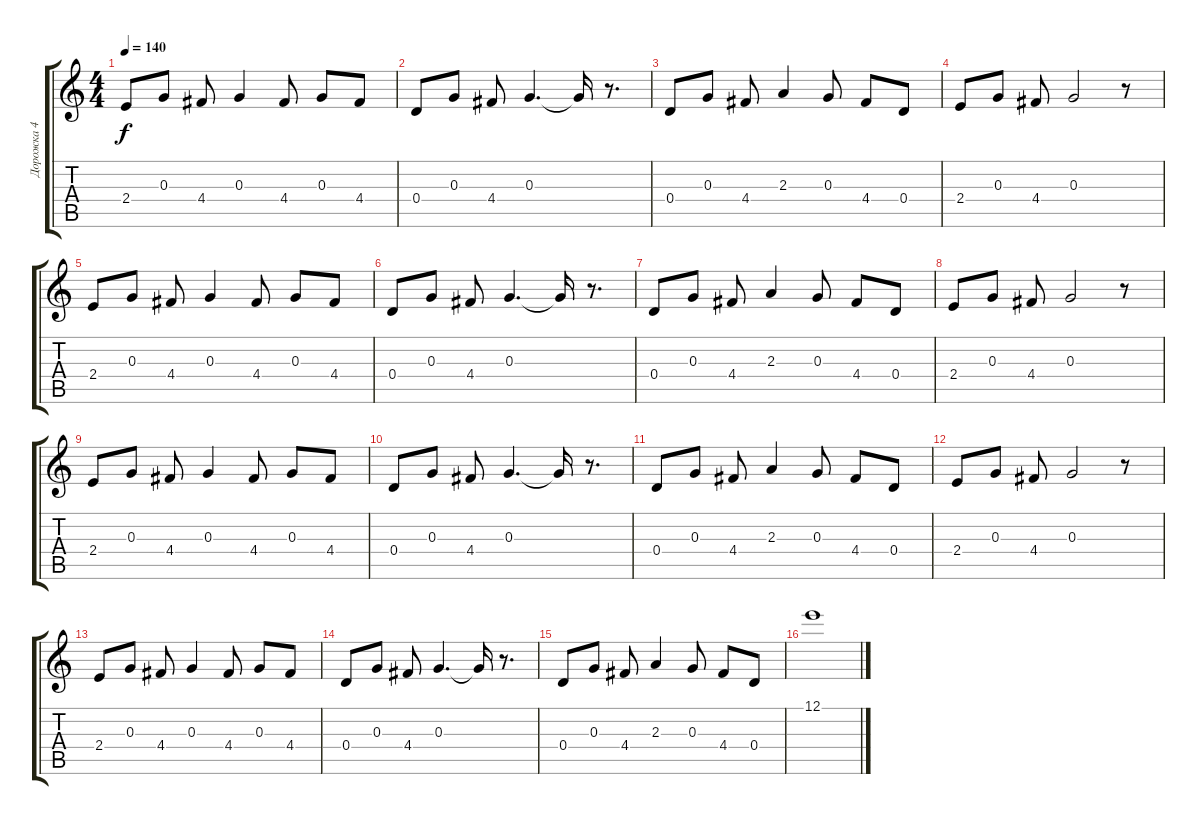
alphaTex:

\track ("Дорожка 4" "Дорожка 4") {instrument distortionguitar}
\staff {score tabs}
\tuning (E4 B3 G3 D3 A2 E2) {hide}
\ts (4 4)
\tempo 140
\clef g2
\ks c
2.4.8{dy f} 0.3.8 4.4.8 0.3.4 4.4.8 0.3.8 4.4.8 |
0.4.8 0.3.8 4.4.8 0.3.4{d} 0.3{t}.16 r.8{d} |
0.4.8 0.3.8 4.4.8 2.3.4 0.3.8 4.4.8 0.4.8 |
2.4.8 0.3.8 4.4.8 0.3.2 r.8 |
2.4.8 0.3.8 4.4.8 0.3.4 4.4.8 0.3.8 4.4.8 |
0.4.8 0.3.8 4.4.8 0.3.4{d} 0.3{t}.16 r.8{d} |
0.4.8 0.3.8 4.4.8 2.3.4 0.3.8 4.4.8 0.4.8 |
2.4.8 0.3.8 4.4.8 0.3.2 r.8 |
2.4.8 0.3.8 4.4.8 0.3.4 4.4.8 0.3.8 4.4.8 |
0.4.8 0.3.8 4.4.8 0.3.4{d} 0.3{t}.16 r.8{d} |
0.4.8 0.3.8 4.4.8 2.3.4 0.3.8 4.4.8 0.4.8 |
2.4.8 0.3.8 4.4.8 0.3.2 r.8 |
2.4.8 0.3.8 4.4.8 0.3.4 4.4.8 0.3.8 4.4.8 |
0.4.8 0.3.8 4.4.8 0.3.4{d} 0.3{t}.16 r.8{d} |
0.4.8 0.3.8 4.4.8 2.3.4 0.3.8 4.4.8 0.4.8 |
12.1.1
